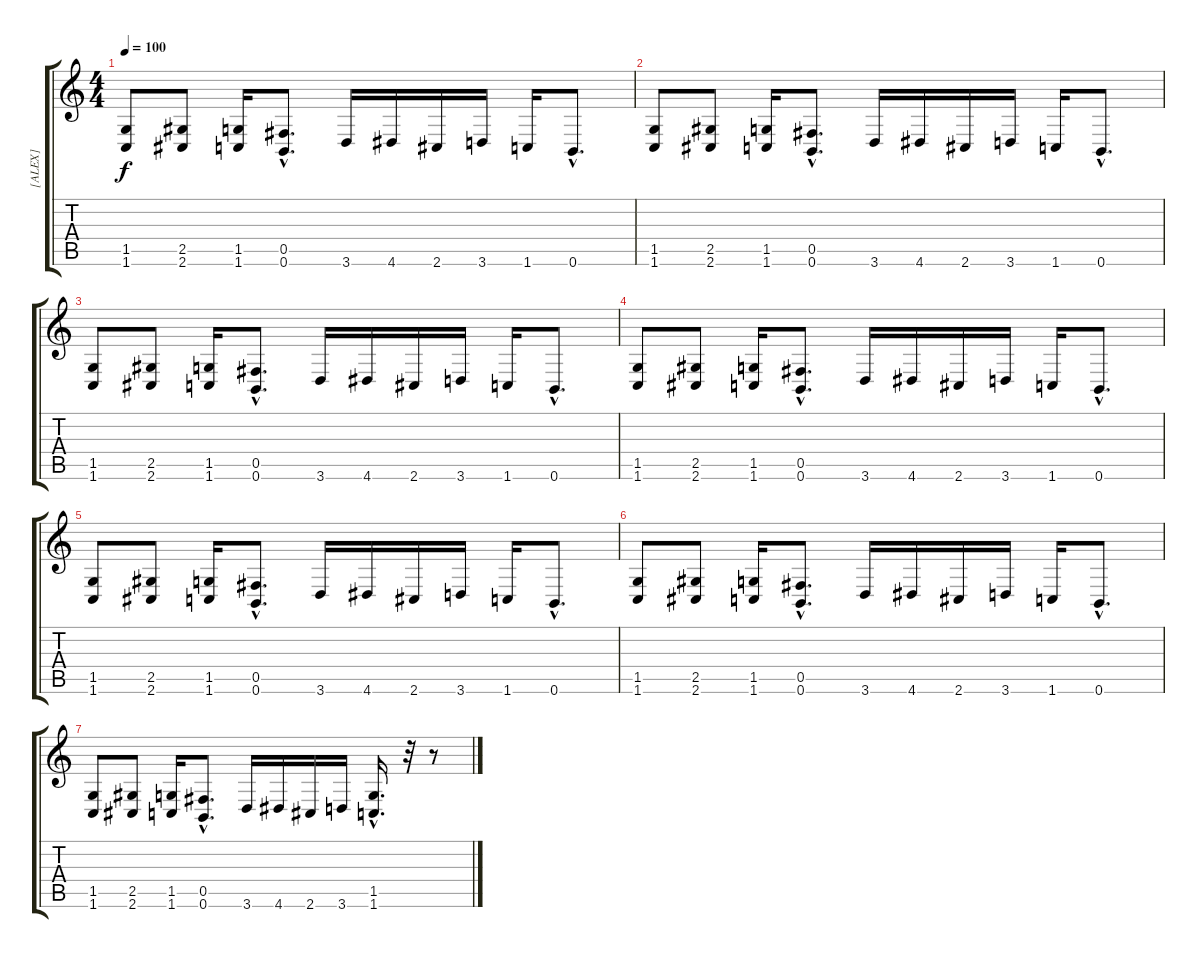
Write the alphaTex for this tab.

\track ("[ALEX]" "[ALEX]") {instrument distortionguitar}
\staff {score tabs}
\tuning (Db4 Ab3 E3 B2 Gb2 B1) {hide}
\ts (4 4)
\tempo 100
\clef g2
\ks c
(1.5 1.6).8{dy f} (2.5 2.6).8 (1.5 1.6).16 (0.5{hac} 0.6{hac}).8{d} 3.6.16 4.6.16 2.6.16 3.6.16 1.6.16 0.6{hac}.8{d} |
(1.5 1.6).8 (2.5 2.6).8 (1.5 1.6).16 (0.5{hac} 0.6{hac}).8{d} 3.6.16 4.6.16 2.6.16 3.6.16 1.6.16 0.6{hac}.8{d} |
(1.5 1.6).8 (2.5 2.6).8 (1.5 1.6).16 (0.5{hac} 0.6{hac}).8{d} 3.6.16 4.6.16 2.6.16 3.6.16 1.6.16 0.6{hac}.8{d} |
(1.5 1.6).8 (2.5 2.6).8 (1.5 1.6).16 (0.5{hac} 0.6{hac}).8{d} 3.6.16 4.6.16 2.6.16 3.6.16 1.6.16 0.6{hac}.8{d} |
(1.5 1.6).8 (2.5 2.6).8 (1.5 1.6).16 (0.5{hac} 0.6{hac}).8{d} 3.6.16 4.6.16 2.6.16 3.6.16 1.6.16 0.6{hac}.8{d} |
(1.5 1.6).8 (2.5 2.6).8 (1.5 1.6).16 (0.5{hac} 0.6{hac}).8{d} 3.6.16 4.6.16 2.6.16 3.6.16 1.6.16 0.6{hac}.8{d} |
(1.5 1.6).8 (2.5 2.6).8 (1.5 1.6).16 (0.5{hac} 0.6{hac}).8{d} 3.6.16 4.6.16 2.6.16 3.6.16 (1.5{hac} 1.6{hac}).16{d} r.32 r.8
